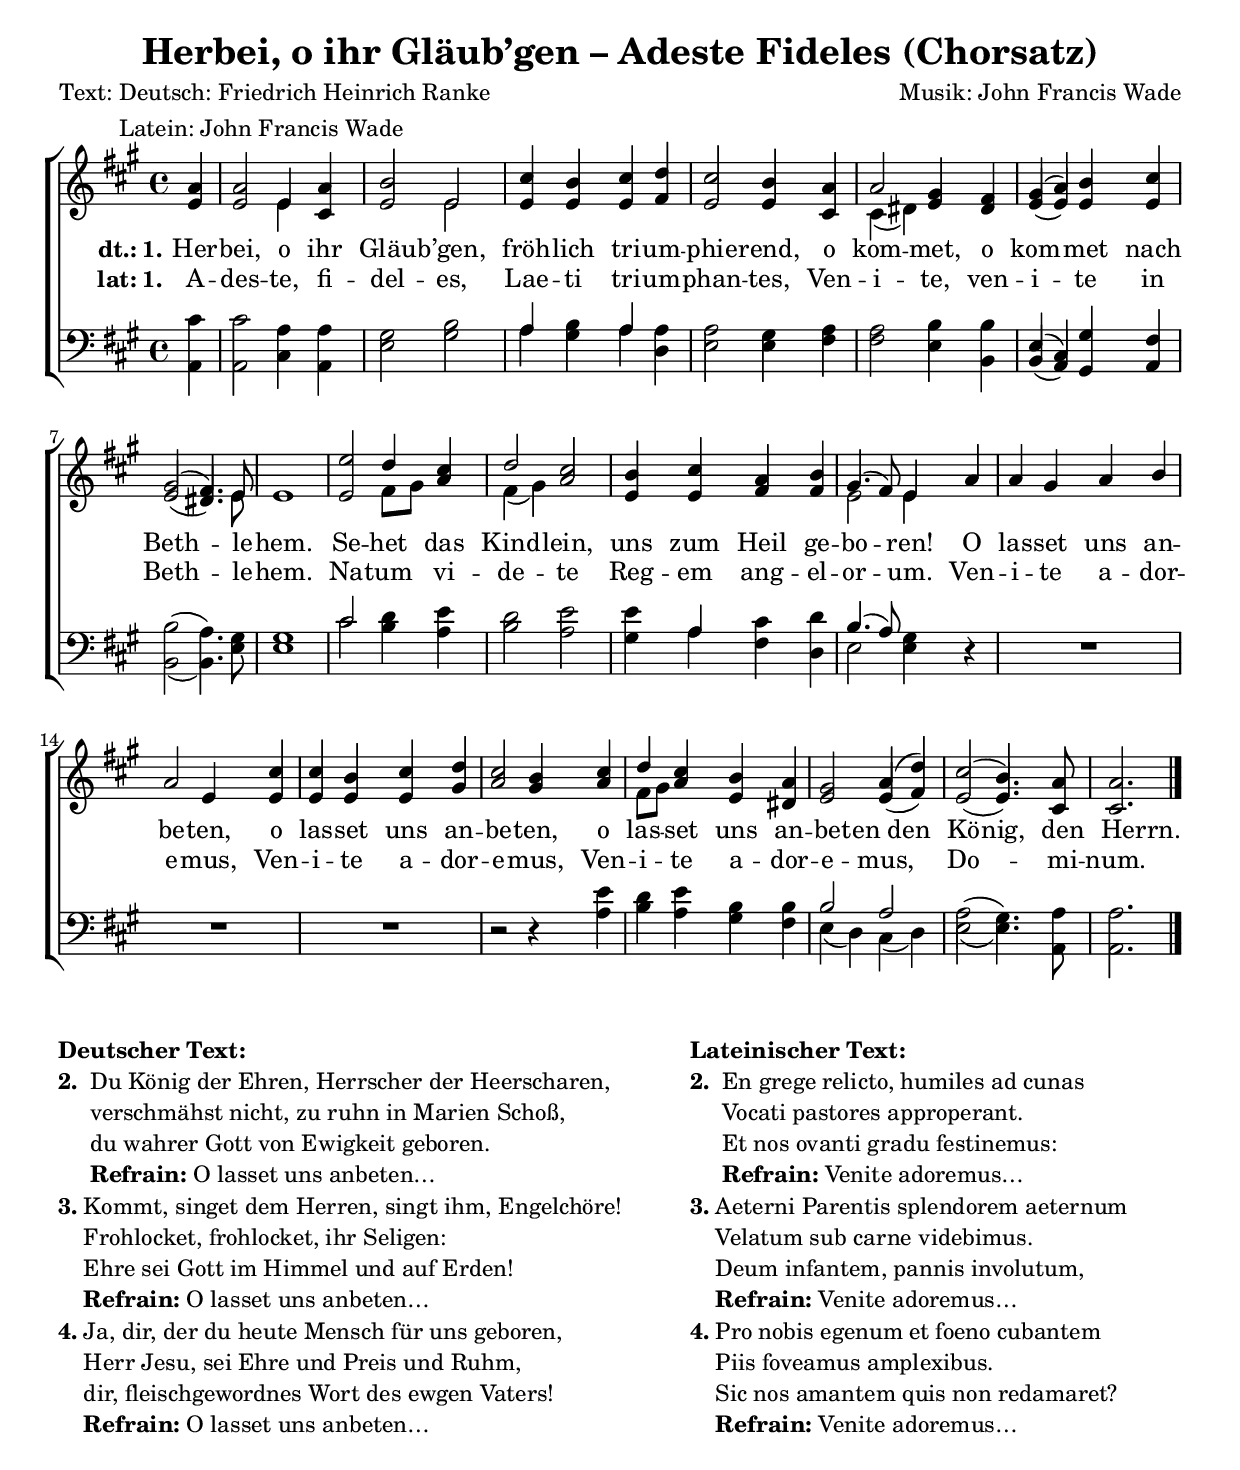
\version "2.12.3"

\include "default.ly"

\header {
    title = "Herbei, o ihr Gläub’gen – Adeste Fideles (Chorsatz)"
	poet = \markup {\line{ Text: \column{ "Deutsch: Friedrich Heinrich Ranke" "Latein: John Francis Wade" }}}
    composer = "Musik: John Francis Wade"
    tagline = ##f
    id = "b9ba42a08a956e2f1a5345282498ae2ed292aee8"
}

upper = 
    \relative c' {
    \slurDown
    \clef treble
    \key a\major
    \time 4/4
    \partial 4 
    <e a>4
    <e a>2 << e4 \\ e4 >> <cis a'>
    <e b'>2 <<e\\ e>> 
    <e cis'>4 <e b'> <e cis'> <fis d'>
    <e cis'>2 <e b'>4 <cis a'>
    
    << a'2 \\ { cis,4 (dis4) } >> <e gis> <dis fis>
    << { gis (a) } \\ { \stemUp e (e) } >> <e b'> <e cis'>
    << { gis2 (fis4.) } \\ { \stemUp e2 (dis4.) } >> << e8 \\ e8 >>
    e1
    <e e'>2 << d'4 \\ {fis,8 [gis8]} >> \stemUp <a cis>4
    << {\stemDown \slurDown fis4 (gis)} \\ \stemUp d'2 >> <a cis>2
    <e b'>4 <e cis'> <fis a> <fis b>
    << {gis4. (fis8)} \\ e2 >> << e4 \\ e4 >>
    a 
    a gis a b 
    a2 e4 <e cis'>
    <e cis'> <e b'> <e cis'> <gis d'>
    <a cis>2 <gis b>4
    <a cis>
    << {\stemDown fis8 [gis]} \\ \stemUp d'4>> 
    <a cis>4 <e b'> <dis a'>
    
    <e gis>2 <<{a4 (d)}\\{\stemUp e,4 (fis)}>>
    
    << { \slurDown e2 (e4.) } \\ { \stemUp \slurUp cis'2 (b4.) } >> <cis, a'>8
    <cis a'>2.
    \bar "|."
    }
    

lower = 
    \relative c {
    \clef bass
    \key a\major
    \time 4/4
    \partial 4
    <a cis'>4
    <a cis'>2 <cis a'>4 <a a'> 
    <e' gis>2 <gis b>
    << a4 \\ a4 >> <gis b> << a \\ a >> <a d,>
    <e a>2 <e gis>4 <fis a>
    <fis a>2 <e b'>4 <b b'>
    << {e (cis)} \\ { \stemUp b (a) } >> <gis gis'> <a fis'>
    << { \slurDown \stemDown b2 (b4.) }\\ { \slurUp b'2 (a4.)} >> <e gis>8
    <e gis>1
    <<cis'2 \\ cis2>> <b d>4 <a e'>
    <b d>2 <a e'>
    <gis e'>4 <<a\\a>> <fis cis'> <d d'>
    << \stemDown e2 \\ {\slurUp \stemUp b'4. (a8)}>> <e gis>4
    r4 
    R1 R1 R1 r2 r4
    <a e'>4
    <b d> <a e'> <gis b> <fis b>
    << b2 \\ { e,4 (d)} >>
    << { \stemDown \slurDown cis4 (d) } \\ \stemUp a'2 >>
    << { \stemDown a2 (gis4.) } \\ { e2 (e4.) }>> <a, a'>8
    <a a'>2.
    \bar "|."
    }

verbalat = \context Lyrics = "verbalat" \lyricmode {
	\set stanza = #"lat: 1."
    A4 -- des2 -- te,4 fi -- del2 -- es,
    Lae4 -- ti4 tri -- um -- phan2 -- tes,4
    Ven4 -- i2 -- te,4 ven -- i2 -- te4 in Beth2.. -- le8 -- hem.1
    Na2 -- tum4 vi -- de2 -- te
    Reg4 -- em ang -- el -- or2 -- um.4
    Ven -- i -- te a -- dor -- e2 -- mus,4
    Ven -- i -- te a -- dor -- e2 -- mus,4
    Ven -- i -- te a -- dor -- e2 -- mus,
    Do2.. -- mi8 -- num.2.
    }

verbadeut = \context Lyrics = "verbadeut" \lyricmode {
	\set stanza = #"dt.: 1."
    Her4 -- bei,2 o4 ihr Gläu2 -- b’gen, 
    fröh4 -- lich4 tri -- um -- phie2 -- rend,4
    o4     kom2 -- met,4   o   kom2 -- met4 nach Beth2.. -- le8 -- hem.1
    Se2 -- het4 das4 Kind2 -- lein,2 
    uns4 zum Heil ge -- bo2 -- ren!4
    O las -- set uns an -- be2 -- ten,4 
    o las -- set uns an -- be2 -- ten,4
    o las -- set uns an -- be2 -- "ten den"
    Kö2 -- nig,4. den Herrn.
    }


\score{ 
    \context ChoirStaff {
        <<
        \new Staff { \upper }
        \new Lyrics {\verbadeut }
        \new Lyrics { \verbalat }
        \new Staff { \lower }
        >>
    }

    \layout{ }
    \midi { \context { \Score tempoWholesPerMinute = #(ly:make-moment 120 4) } }
}
\markup {
  \fill-line {
    \hspace #0.1 
      \column {\line{\bold "Deutscher Text:"}
      \line {  \bold "2. "
      	      \column {
      	      	      "Du König der Ehren, Herrscher der Heerscharen,"
      	      	      "verschmähst nicht, zu ruhn in Marien Schoß,"
      	      	      "du wahrer Gott von Ewigkeit geboren."
      	      	      \concat{ \bold "Refrain: " "O lasset uns anbeten…"}
        }
      }
      \hspace #0.1 
      \line { \bold "3."
        \column {
      	      	     "Kommt, singet dem Herren, singt ihm, Engelchöre!"
      	      	     "Frohlocket, frohlocket, ihr Seligen:"
      	      	     "Ehre sei Gott im Himmel und auf Erden!"
      	      	     \concat{ \bold "Refrain: " "O lasset uns anbeten…"}
        }
      }
       \hspace #0.1 
      \line { \bold "4."
        \column {
      	      	     "Ja, dir, der du heute Mensch für uns geboren,"
      	      	     "Herr Jesu, sei Ehre und Preis und Ruhm,"
      	      	     "dir, fleischgewordnes Wort des ewgen Vaters!"
      	      	     \concat{ \bold "Refrain: " "O lasset uns anbeten…"}
        }
      }
    }
    \hspace #0.1 
    \column {\line{\bold "Lateinischer Text:"}
      \line {  \bold "2. "
      	      \column {
      	      	      "En grege relicto, humiles ad cunas"
      	      	      "Vocati pastores approperant."
      	      	      "Et nos ovanti gradu festinemus:"
      	      	      \concat{\bold "Refrain: " "Venite adoremus…"}
        }
      }
      \hspace #0.1 
      \line { \bold "3."
        \column {
      	      	     "Aeterni Parentis splendorem aeternum"
      	      	     "Velatum sub carne videbimus."
      	      	     "Deum infantem, pannis involutum,"
      	      	      \concat{\bold "Refrain: " "Venite adoremus…"}
        }
      }
       \hspace #0.1 
      \line { \bold "4."
        \column {
      	      	     "Pro nobis egenum et foeno cubantem"
      	      	     "Piis foveamus amplexibus."
      	      	     "Sic nos amantem quis non redamaret?"
      	      	     \concat{\bold "Refrain: " "Venite adoremus…"}
        }
      }
    }
  \hspace #0.1 
  }
}
